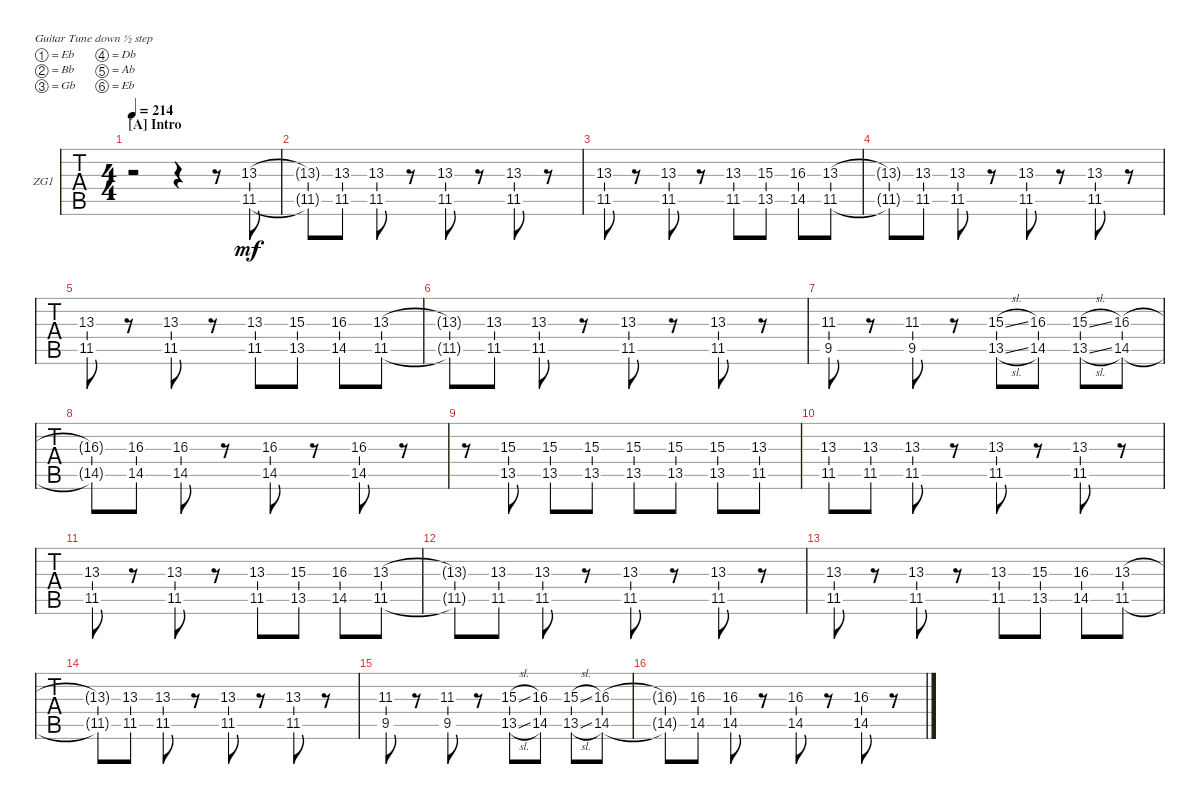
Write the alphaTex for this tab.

\defaultSystemsLayout 4
\bracketExtendMode groupsimilarinstruments
\firstSystemTrackNameOrientation horizontal
\otherSystemsTrackNameOrientation horizontal
\track ("Zach - Guitar One" "ZG1") {instrument distortionguitar}
\staff {tabs}
\tuning (Eb4 Bb3 Gb3 Db3 Ab2 Eb2)
\ts (4 4)
\section ("A" "Intro")
\tempo 214
\clef g2
\scale
0.487395
\ks c
r.2{dy mf instrument distortionguitar} r.4 r.8 (11.5 13.3).8 |
\scale
0.256303 (11.5{t} 13.3{t}).8 (11.5 13.3).8 (11.5 13.3).8 r.8 (11.5 13.3).8 r.8 (11.5 13.3).8 r.8 |
\scale
0.256303 (11.5 13.3).8 r.8 (11.5 13.3).8 r.8 (11.5 13.3).8 (13.5 15.3).8 (14.5 16.3).8 (11.5 13.3).8 |
\scale
0.333333 (11.5{t} 13.3{t}).8 (11.5 13.3).8 (11.5 13.3).8 r.8 (11.5 13.3).8 r.8 (11.5 13.3).8 r.8 |
\scale
0.333333 (11.5 13.3).8 r.8 (11.5 13.3).8 r.8 (11.5 13.3).8 (13.5 15.3).8 (14.5 16.3).8 (11.5 13.3).8 |
\scale
0.333333 (11.5{t} 13.3{t}).8 (11.5 13.3).8 (11.5 13.3).8 r.8 (11.5 13.3).8 r.8 (11.5 13.3).8 r.8 |
\scale
0.333333 (9.5 11.3).8 r.8 (9.5 11.3).8 r.8 (13.5{sl} 15.3{sl}).8 (14.5 16.3).8 (13.5{sl} 15.3{sl}).8 (14.5 16.3).8 |
\scale
0.333333 (14.5{t} 16.3{t}).8 (14.5 16.3).8 (14.5 16.3).8 r.8 (14.5 16.3).8 r.8 (14.5 16.3).8 r.8 |
\scale
0.333333 r.8 (13.5 15.3).8 (13.5 15.3).8 (13.5 15.3).8 (13.5 15.3).8 (13.5 15.3).8 (13.5 15.3).8 (11.5 13.3).8 |
(11.5 13.3).8 (11.5 13.3).8 (11.5 13.3).8 r.8 (11.5 13.3).8 r.8 (11.5 13.3).8 r.8 |
(11.5 13.3).8 r.8 (11.5 13.3).8 r.8 (11.5 13.3).8 (13.5 15.3).8 (14.5 16.3).8 (11.5 13.3).8 |
(11.5{t} 13.3{t}).8 (11.5 13.3).8 (11.5 13.3).8 r.8 (11.5 13.3).8 r.8 (11.5 13.3).8 r.8 |
(11.5 13.3).8 r.8 (11.5 13.3).8 r.8 (11.5 13.3).8 (13.5 15.3).8 (14.5 16.3).8 (11.5 13.3).8 |
(11.5{t} 13.3{t}).8 (11.5 13.3).8 (11.5 13.3).8 r.8 (11.5 13.3).8 r.8 (11.5 13.3).8 r.8 |
(9.5 11.3).8 r.8 (9.5 11.3).8 r.8 (13.5{sl} 15.3{sl}).8 (14.5 16.3).8 (13.5{sl} 15.3{sl}).8 (14.5 16.3).8 |
(14.5{t} 16.3{t}).8 (14.5 16.3).8 (14.5 16.3).8 r.8 (14.5 16.3).8 r.8 (14.5 16.3).8 r.8
